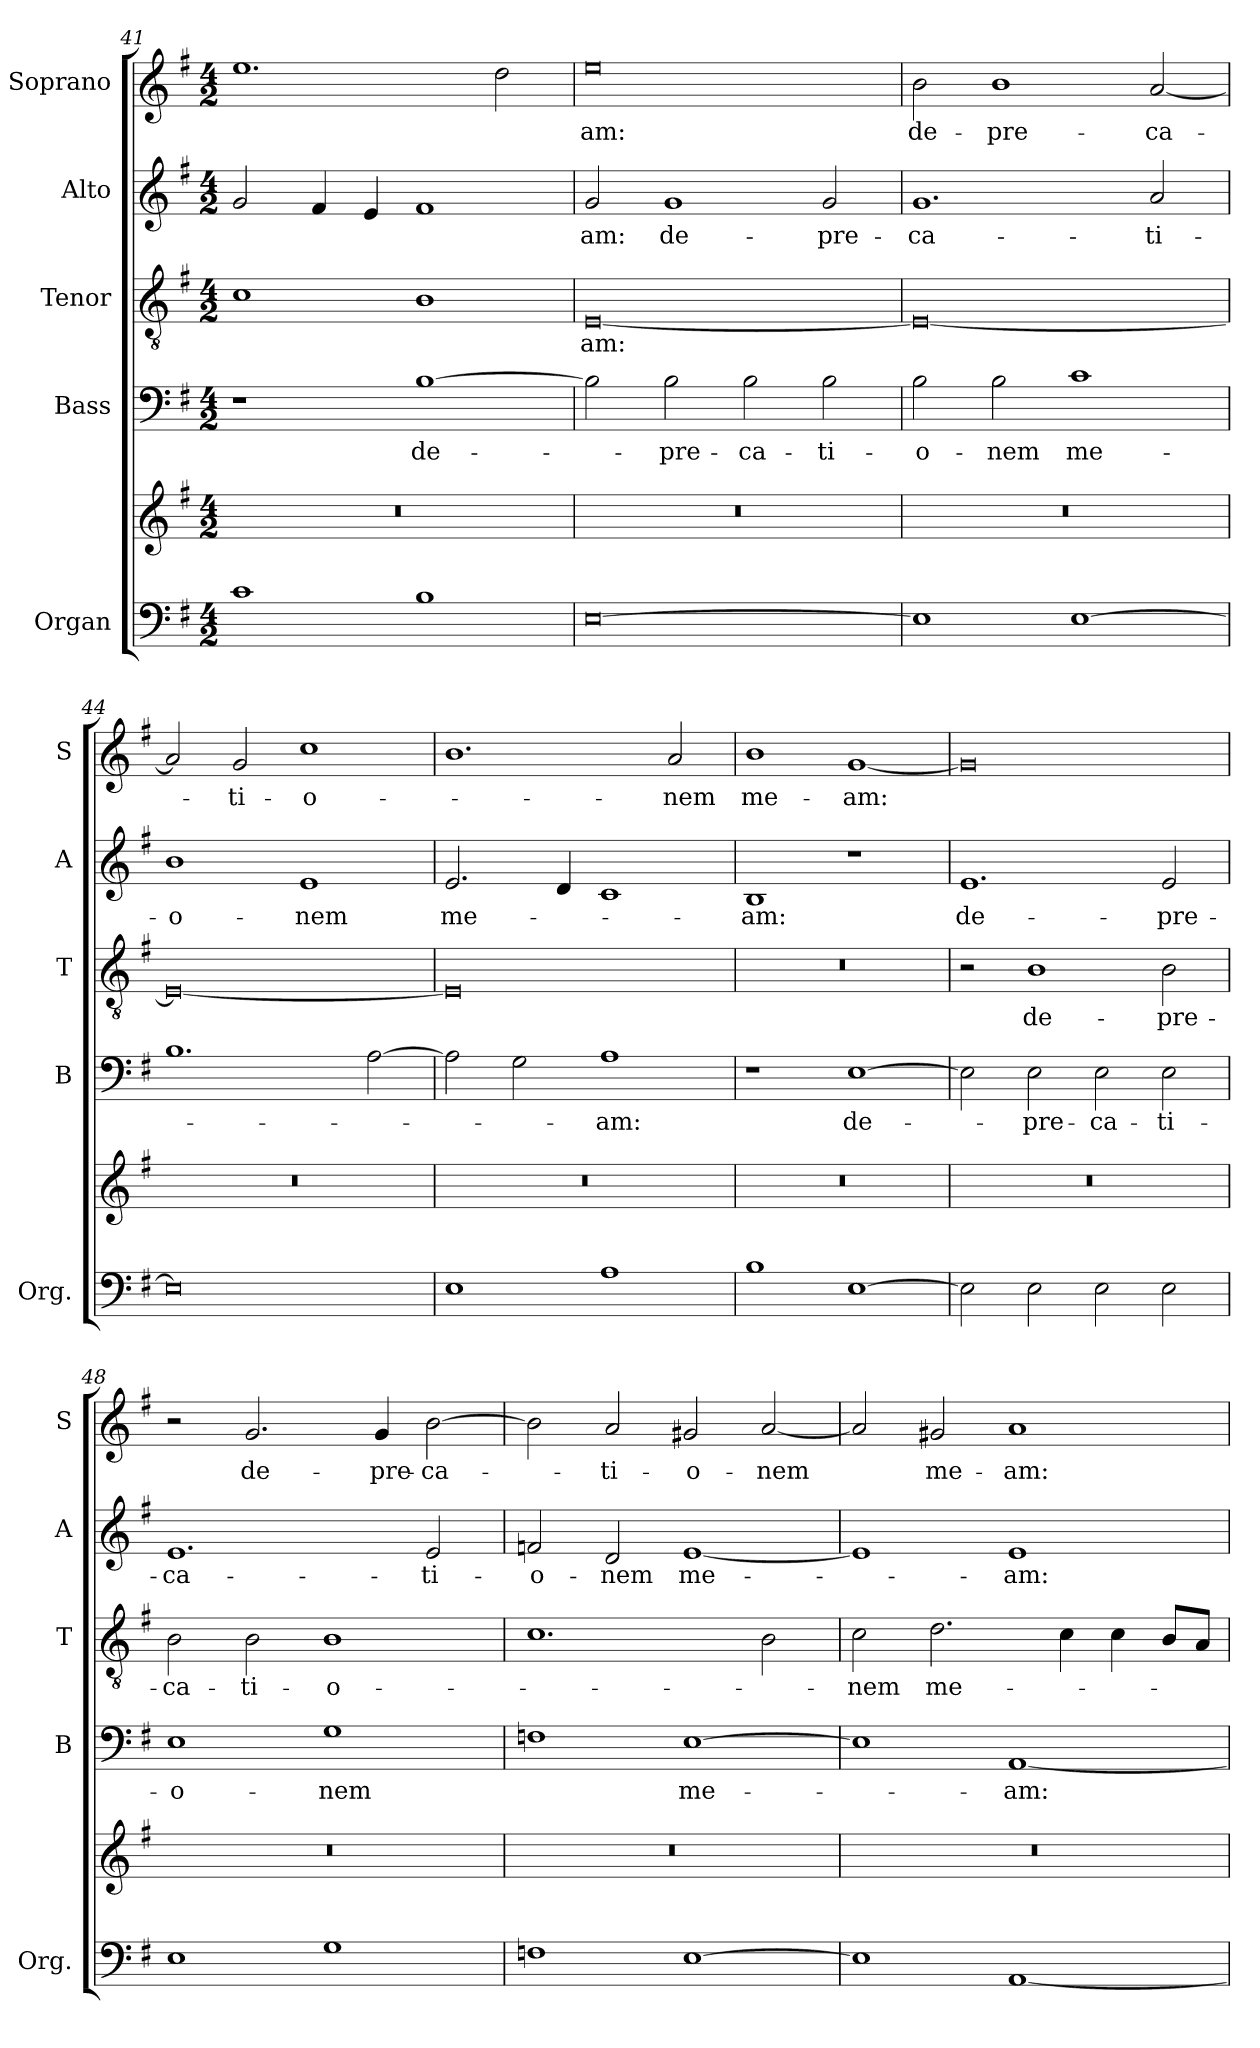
**kern	**kern	**kern	**text	**kern	**text	**kern	**text	**kern	**text
*part5	*part5	*part4	*part4	*part3	*part3	*part2	*part2	*part1	*part1
*staff6	*staff5	*staff4	*staff4	*staff3	*staff3	*staff2	*staff2	*staff1	*staff1
*I"Organ	*	*I"Bass	*	*I"Tenor	*	*I"Alto	*	*I"Soprano	*
*I'Org.	*	*I'B	*	*I'T	*	*I'A	*	*I'S	*
*clefF4	*clefG2	*clefF4	*	*clefGv2	*	*clefG2	*	*clefG2	*
*k[f#]	*k[f#]	*k[f#]	*	*k[f#]	*	*k[f#]	*	*k[f#]	*
*G:	*G:	*G:	*	*G:	*	*G:	*	*G:	*
*M4/2	*M4/2	*M4/2	*	*M4/2	*	*M4/2	*	*M4/2	*
=41	=41	=41	=41	=41	=41	=41	=41	=41	=41
1c	0r	1r	.	1c	.	2g/	.	1.ee	.
.	.	.	.	.	.	4f#/	.	.	.
.	.	.	.	.	.	4e/	.	.	.
!	!	!	!LO:LY:b	!	!	!	!	!	!
1B	.	[1B	de-	1B	.	1f#	.	.	.
.	.	.	.	.	.	.	.	2dd\	.
!!LO:LB:g=z
=42	=42	=42	=42	=42	=42	=42	=42	=42	=42
!	!	!	!	!	!LO:LY:b	!	!LO:LY:b	!	!LO:LY:b
[0E	0r	2B\]	.	[0E	-am:	2g/	-am:	0ee	-am:
!	!	!	!LO:LY:b	!	!	!	!LO:LY:b	!	!
.	.	2B\	-pre-	.	.	1g	de-	.	.
!	!	!	!LO:LY:b	!	!	!	!	!	!
.	.	2B\	-ca-	.	.	.	.	.	.
!	!	!	!LO:LY:b	!	!	!	!LO:LY:b	!	!
.	.	2B\	-ti-	.	.	2g/	-pre-	.	.
=43	=43	=43	=43	=43	=43	=43	=43	=43	=43
!	!	!	!LO:LY:b	!	!	!	!LO:LY:b	!	!LO:LY:b
1E]	0r	2B\	-o-	0E_	.	1.g	-ca-	2b\	de-
!	!	!	!LO:LY:b	!	!	!	!	!	!LO:LY:b
.	.	2B\	-nem	.	.	.	.	1b	-pre-
!	!	!	!LO:LY:b	!	!	!	!	!	!
[1E	.	1c	me-	.	.	.	.	.	.
!	!	!	!	!	!	!	!LO:LY:b	!	!LO:LY:b
.	.	.	.	.	.	2a/	-ti-	[2a/	-ca-
=44	=44	=44	=44	=44	=44	=44	=44	=44	=44
!	!	!	!	!	!	!	!LO:LY:b	!	!
0E]	0r	1.B	.	0E_	.	1b	-o-	2a/]	.
!	!	!	!	!	!	!	!	!	!LO:LY:b
.	.	.	.	.	.	.	.	2g/	-ti-
!	!	!	!	!	!	!	!LO:LY:b	!	!LO:LY:b
.	.	.	.	.	.	1e	-nem	1cc	-o-
.	.	[2A\	.	.	.	.	.	.	.
=45	=45	=45	=45	=45	=45	=45	=45	=45	=45
!	!	!	!	!	!	!	!LO:LY:b	!	!
1E	0r	2A\]	.	0E]	.	2.e/	me-	1.b	.
.	.	2G\	.	.	.	.	.	.	.
.	.	.	.	.	.	4d/	.	.	.
!	!	!	!LO:LY:b	!	!	!	!	!	!
1A	.	1A	-am:	.	.	1c	.	.	.
!	!	!	!	!	!	!	!	!	!LO:LY:b
.	.	.	.	.	.	.	.	2a/	-nem
=46	=46	=46	=46	=46	=46	=46	=46	=46	=46
!	!	!	!	!	!	!	!LO:LY:b	!	!LO:LY:b
1B	0r	1r	.	0r	.	1B	-am:	1b	me-
!	!	!	!LO:LY:b	!	!	!	!	!	!LO:LY:b
[1E	.	[1E	de-	.	.	1r	.	[1g	-am:
!!LO:PB:g=z
=47	=47	=47	=47	=47	=47	=47	=47	=47	=47
!	!	!	!	!	!	!	!LO:LY:b	!	!
2E\]	0r	2E\]	.	2r	.	1.e	de-	0g]	.
!	!	!	!LO:LY:b	!	!LO:LY:b	!	!	!	!
2E\	.	2E\	-pre-	1B	de-	.	.	.	.
!	!	!	!LO:LY:b	!	!	!	!	!	!
2E\	.	2E\	-ca-	.	.	.	.	.	.
!	!	!	!LO:LY:b	!	!LO:LY:b	!	!LO:LY:b	!	!
2E\	.	2E\	-ti-	2B\	-pre-	2e/	-pre-	.	.
=48	=48	=48	=48	=48	=48	=48	=48	=48	=48
!	!	!	!LO:LY:b	!	!LO:LY:b	!	!LO:LY:b	!	!
1E	0r	1E	-o-	2B\	-ca-	1.e	-ca-	2r	.
!	!	!	!	!	!LO:LY:b	!	!	!	!LO:LY:b
.	.	.	.	2B\	-ti-	.	.	2.g/	de-
!	!	!	!LO:LY:b	!	!LO:LY:b	!	!	!	!
1G	.	1G	-nem	1B	-o-	.	.	.	.
!	!	!	!	!	!	!	!	!	!LO:LY:b
.	.	.	.	.	.	.	.	4g/	-pre-
!	!	!	!	!	!	!	!LO:LY:b	!	!LO:LY:b
.	.	.	.	.	.	2e/	-ti-	[2b\	-ca-
=49	=49	=49	=49	=49	=49	=49	=49	=49	=49
!	!	!	!	!	!	!	!LO:LY:b	!	!
1Fn	0r	1Fn	.	1.c	.	2fn/	-o-	2b\]	.
!	!	!	!	!	!	!	!LO:LY:b	!	!LO:LY:b
.	.	.	.	.	.	2d/	-nem	2a/	-ti-
!	!	!	!LO:LY:b	!	!	!	!LO:LY:b	!	!LO:LY:b
[1E	.	[1E	me-	.	.	[1e	me-	2g#X/	-o-
!	!	!	!	!	!	!	!	!	!LO:LY:b
.	.	.	.	2B\	.	.	.	[2a/	-nem
=50	=50	=50	=50	=50	=50	=50	=50	=50	=50
!	!	!	!	!	!LO:LY:b	!	!	!	!
1E]	0r	1E]	.	2c\	-nem	1e]	.	2a/]	.
!	!	!	!	!	!LO:LY:b	!	!	!	!LO:LY:b
.	.	.	.	2.d\	me-	.	.	2g#X/	me-
!	!	!	!LO:LY:b	!	!	!	!LO:LY:b	!	!LO:LY:b
[1AA	.	[1AA	-am:	.	.	1e	-am:	1a	-am:
.	.	.	.	4c\	.	.	.	.	.
.	.	.	.	4c\	.	.	.	.	.
.	.	.	.	8B/L	.	.	.	.	.
.	.	.	.	8A/J	.	.	.	.	.
=	=	=	=	=	=	=	=	=	=
*-	*-	*-	*-	*-	*-	*-	*-	*-	*-
